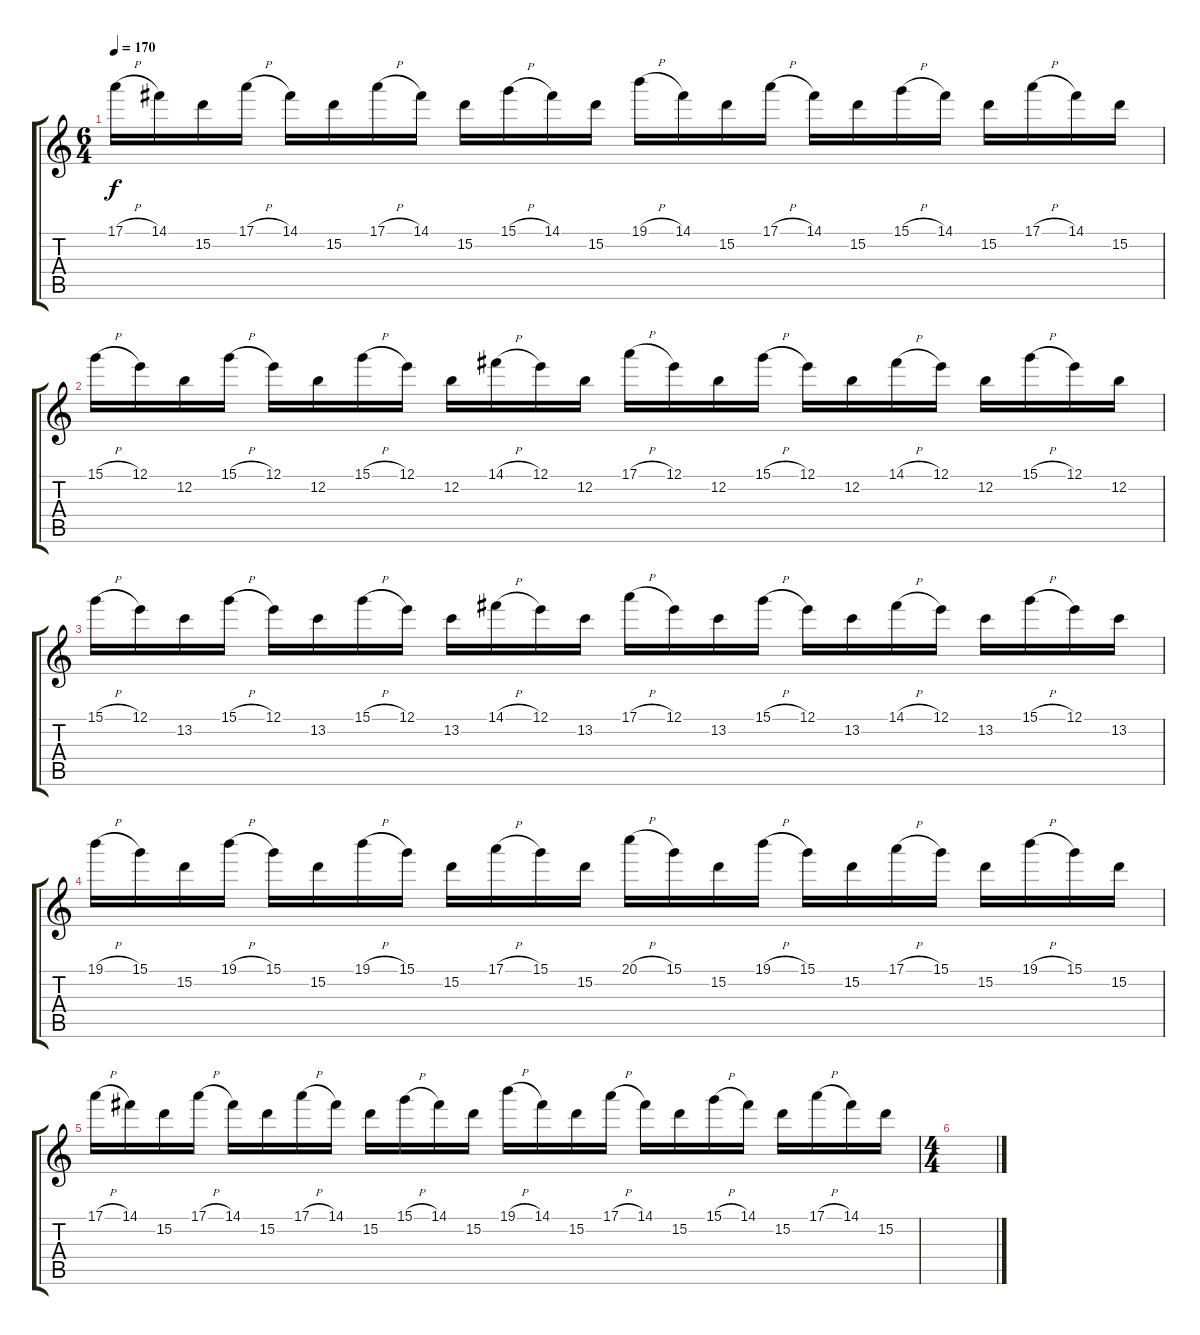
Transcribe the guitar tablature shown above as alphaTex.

\track "" {instrument distortionguitar}
\staff {score tabs}
\tuning (E4 B3 G3 D3 A2 E2) {hide}
\ts (6 4)
\tempo 170
\clef g2
\ks c
17.1{h}.16{dy f} 14.1.16 15.2.16 17.1{h}.16 14.1.16 15.2.16 17.1{h}.16 14.1.16 15.2.16 15.1{h}.16 14.1.16 15.2.16 19.1{h}.16 14.1.16 15.2.16 17.1{h}.16 14.1.16 15.2.16 15.1{h}.16 14.1.16 15.2.16 17.1{h}.16 14.1.16 15.2.16 |
15.1{h}.16 12.1.16 12.2.16 15.1{h}.16 12.1.16 12.2.16 15.1{h}.16 12.1.16 12.2.16 14.1{h}.16 12.1.16 12.2.16 17.1{h}.16 12.1.16 12.2.16 15.1{h}.16 12.1.16 12.2.16 14.1{h}.16 12.1.16 12.2.16 15.1{h}.16 12.1.16 12.2.16 |
15.1{h}.16 12.1.16 13.2.16 15.1{h}.16 12.1.16 13.2.16 15.1{h}.16 12.1.16 13.2.16 14.1{h}.16 12.1.16 13.2.16 17.1{h}.16 12.1.16 13.2.16 15.1{h}.16 12.1.16 13.2.16 14.1{h}.16 12.1.16 13.2.16 15.1{h}.16 12.1.16 13.2.16 |
19.1{h}.16 15.1.16 15.2.16 19.1{h}.16 15.1.16 15.2.16 19.1{h}.16 15.1.16 15.2.16 17.1{h}.16 15.1.16 15.2.16 20.1{h}.16 15.1.16 15.2.16 19.1{h}.16 15.1.16 15.2.16 17.1{h}.16 15.1.16 15.2.16 19.1{h}.16 15.1.16 15.2.16 |
17.1{h}.16 14.1.16 15.2.16 17.1{h}.16 14.1.16 15.2.16 17.1{h}.16 14.1.16 15.2.16 15.1{h}.16 14.1.16 15.2.16 19.1{h}.16 14.1.16 15.2.16 17.1{h}.16 14.1.16 15.2.16 15.1{h}.16 14.1.16 15.2.16 17.1{h}.16 14.1.16 15.2.16 |
\ts (4 4)
